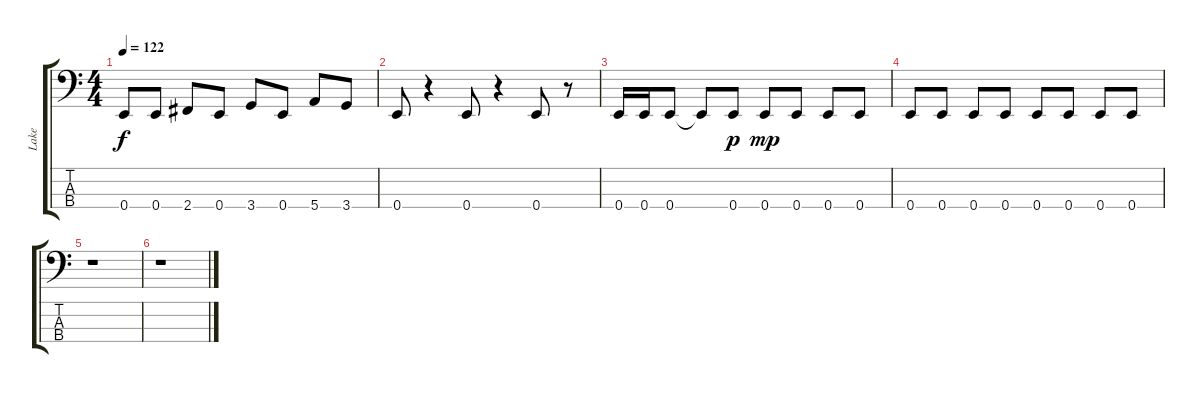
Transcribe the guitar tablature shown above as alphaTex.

\track ("Lake" "Lake") {instrument fretlessbass}
\staff {score tabs}
\tuning (G2 D2 A1 E1) {hide}
\ts (4 4)
\tempo 122
\clef f4
\ks c
0.4.8{dy f} 0.4.8 2.4.8 0.4.8 3.4.8 0.4.8 5.4.8 3.4.8 |
0.4.8 r.4 0.4.8 r.4 0.4.8 r.8 |
0.4.16 0.4.16 0.4.8 0.4{t}.8 0.4.8{dy p} 0.4.8{dy mp} 0.4.8 0.4.8 0.4.8 |
0.4.8 0.4.8 0.4.8 0.4.8 0.4.8 0.4.8 0.4.8 0.4.8 |
r.1 |
r.1
